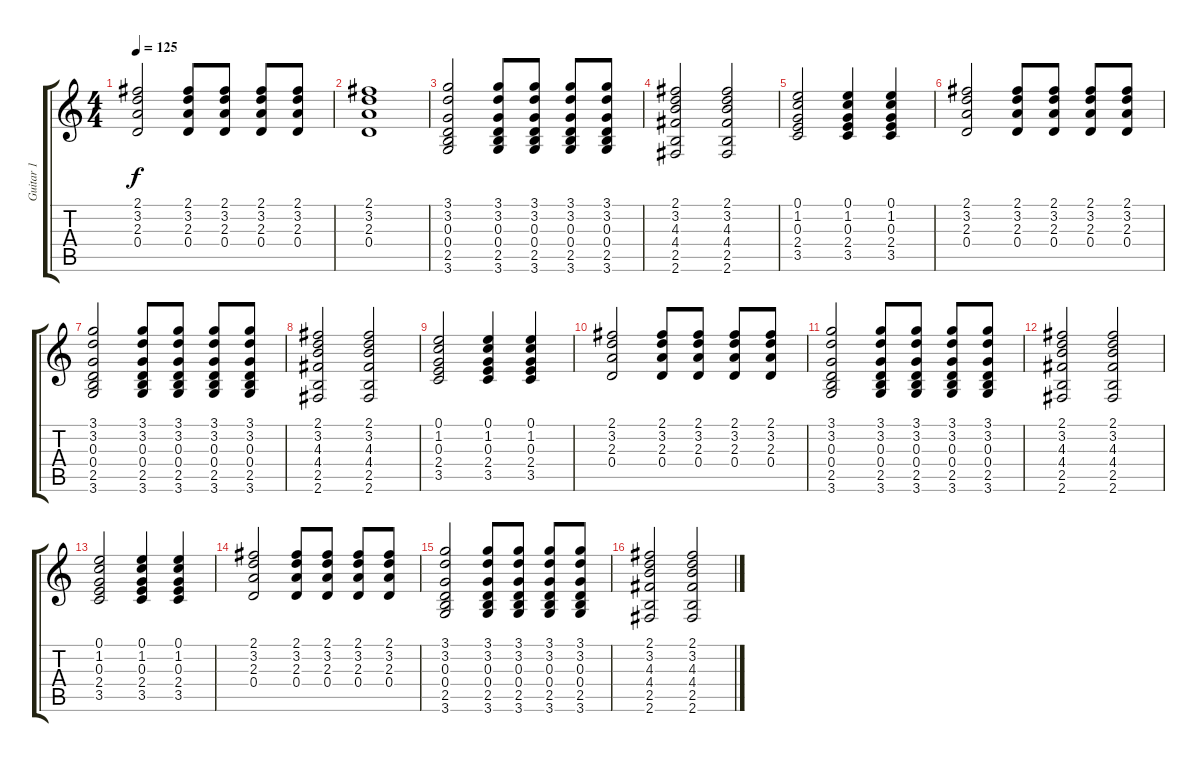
\track ("Guitar 1" "Guitar 1") {instrument acousticguitarsteel}
\staff {score tabs}
\tuning (E4 B3 G3 D3 A2 E2) {hide}
\ts (4 4)
\tempo 125
\clef g2
\ks c
(2.1 3.2 2.3 0.4).2{dy f} (2.1 3.2 2.3 0.4).8 (2.1 3.2 2.3 0.4).8 (2.1 3.2 2.3 0.4).8 (2.1 3.2 2.3 0.4).8 |
(2.1 3.2 2.3 0.4).1 |
(3.1 3.2 0.3 0.4 2.5 3.6).2 (3.1 3.2 0.3 0.4 2.5 3.6).8 (3.1 3.2 0.3 0.4 2.5 3.6).8 (3.1 3.2 0.3 0.4 2.5 3.6).8 (3.1 3.2 0.3 0.4 2.5 3.6).8 |
(2.1 3.2 4.3 4.4 2.5 2.6).2 (2.1 3.2 4.3 4.4 2.5 2.6).2 |
(0.1 1.2 0.3 2.4 3.5).2 (0.1 1.2 0.3 2.4 3.5).4 (0.1 1.2 0.3 2.4 3.5).4 |
(2.1 3.2 2.3 0.4).2 (2.1 3.2 2.3 0.4).8 (2.1 3.2 2.3 0.4).8 (2.1 3.2 2.3 0.4).8 (2.1 3.2 2.3 0.4).8 |
(3.1 3.2 0.3 0.4 2.5 3.6).2 (3.1 3.2 0.3 0.4 2.5 3.6).8 (3.1 3.2 0.3 0.4 2.5 3.6).8 (3.1 3.2 0.3 0.4 2.5 3.6).8 (3.1 3.2 0.3 0.4 2.5 3.6).8 |
(2.1 3.2 4.3 4.4 2.5 2.6).2 (2.1 3.2 4.3 4.4 2.5 2.6).2 |
(0.1 1.2 0.3 2.4 3.5).2 (0.1 1.2 0.3 2.4 3.5).4 (0.1 1.2 0.3 2.4 3.5).4 |
(2.1 3.2 2.3 0.4).2 (2.1 3.2 2.3 0.4).8 (2.1 3.2 2.3 0.4).8 (2.1 3.2 2.3 0.4).8 (2.1 3.2 2.3 0.4).8 |
(3.1 3.2 0.3 0.4 2.5 3.6).2 (3.1 3.2 0.3 0.4 2.5 3.6).8 (3.1 3.2 0.3 0.4 2.5 3.6).8 (3.1 3.2 0.3 0.4 2.5 3.6).8 (3.1 3.2 0.3 0.4 2.5 3.6).8 |
(2.1 3.2 4.3 4.4 2.5 2.6).2 (2.1 3.2 4.3 4.4 2.5 2.6).2 |
(0.1 1.2 0.3 2.4 3.5).2 (0.1 1.2 0.3 2.4 3.5).4 (0.1 1.2 0.3 2.4 3.5).4 |
(2.1 3.2 2.3 0.4).2 (2.1 3.2 2.3 0.4).8 (2.1 3.2 2.3 0.4).8 (2.1 3.2 2.3 0.4).8 (2.1 3.2 2.3 0.4).8 |
(3.1 3.2 0.3 0.4 2.5 3.6).2 (3.1 3.2 0.3 0.4 2.5 3.6).8 (3.1 3.2 0.3 0.4 2.5 3.6).8 (3.1 3.2 0.3 0.4 2.5 3.6).8 (3.1 3.2 0.3 0.4 2.5 3.6).8 |
(2.1 3.2 4.3 4.4 2.5 2.6).2 (2.1 3.2 4.3 4.4 2.5 2.6).2
